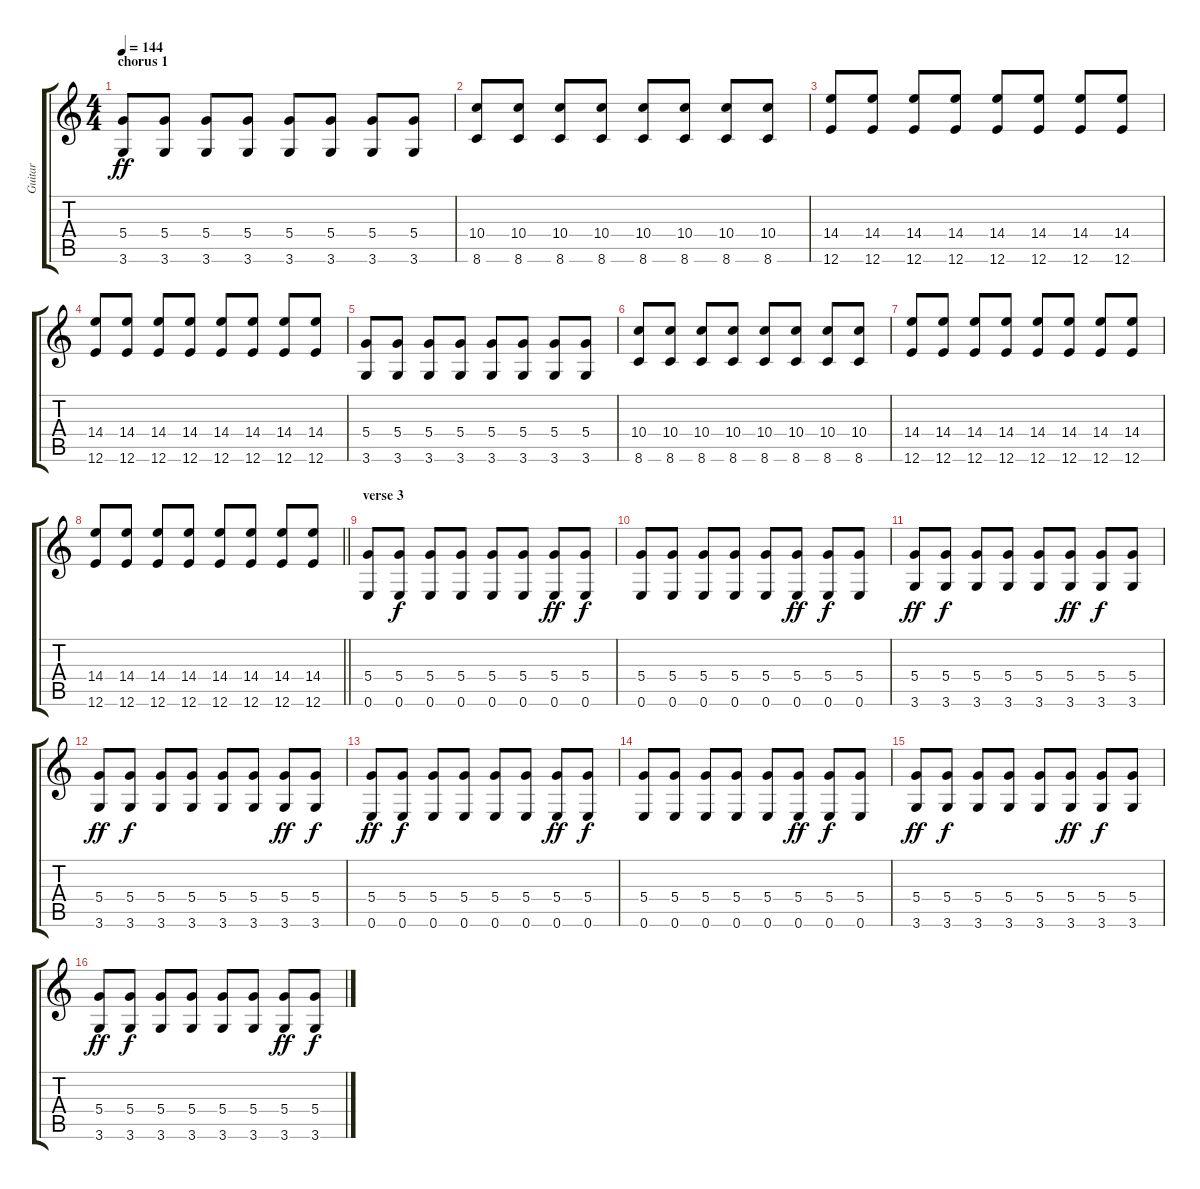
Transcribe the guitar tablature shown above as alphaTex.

\track ("Guitar" "Guitar") {instrument electricguitarmuted}
\staff {score tabs}
\tuning (E4 B3 G3 D3 A2 E2) {hide}
\ts (4 4)
\section ("" "chorus 1")
\tempo 144
\clef g2
\ks c
(5.4 3.6).8{dy ff} (5.4 3.6).8 (5.4 3.6).8 (5.4 3.6).8 (5.4 3.6).8 (5.4 3.6).8 (5.4 3.6).8 (5.4 3.6).8 |
(10.4 8.6).8 (10.4 8.6).8 (10.4 8.6).8 (10.4 8.6).8 (10.4 8.6).8 (10.4 8.6).8 (10.4 8.6).8 (10.4 8.6).8 |
(14.4 12.6).8 (14.4 12.6).8 (14.4 12.6).8 (14.4 12.6).8 (14.4 12.6).8 (14.4 12.6).8 (14.4 12.6).8 (14.4 12.6).8 |
(14.4 12.6).8 (14.4 12.6).8 (14.4 12.6).8 (14.4 12.6).8 (14.4 12.6).8 (14.4 12.6).8 (14.4 12.6).8 (14.4 12.6).8 |
(5.4 3.6).8 (5.4 3.6).8 (5.4 3.6).8 (5.4 3.6).8 (5.4 3.6).8 (5.4 3.6).8 (5.4 3.6).8 (5.4 3.6).8 |
(10.4 8.6).8 (10.4 8.6).8 (10.4 8.6).8 (10.4 8.6).8 (10.4 8.6).8 (10.4 8.6).8 (10.4 8.6).8 (10.4 8.6).8 |
(14.4 12.6).8 (14.4 12.6).8 (14.4 12.6).8 (14.4 12.6).8 (14.4 12.6).8 (14.4 12.6).8 (14.4 12.6).8 (14.4 12.6).8 |
\barLineRight lightlight
(14.4 12.6).8 (14.4 12.6).8 (14.4 12.6).8 (14.4 12.6).8 (14.4 12.6).8 (14.4 12.6).8 (14.4 12.6).8 (14.4 12.6).8 |
\section ("" "verse 3")
(5.4 0.6).8 (5.4 0.6).8{dy f} (5.4 0.6).8 (5.4 0.6).8 (5.4 0.6).8 (5.4 0.6).8 (5.4 0.6).8{dy ff} (5.4 0.6).8{dy f} |
(5.4 0.6).8 (5.4 0.6).8 (5.4 0.6).8 (5.4 0.6).8 (5.4 0.6).8 (5.4 0.6).8{dy ff} (5.4 0.6).8{dy f} (5.4 0.6).8 |
(5.4 3.6).8{dy ff} (5.4 3.6).8{dy f} (5.4 3.6).8 (5.4 3.6).8 (5.4 3.6).8 (5.4 3.6).8{dy ff} (5.4 3.6).8{dy f} (5.4 3.6).8 |
(5.4 3.6).8{dy ff} (5.4 3.6).8{dy f} (5.4 3.6).8 (5.4 3.6).8 (5.4 3.6).8 (5.4 3.6).8 (5.4 3.6).8{dy ff} (5.4 3.6).8{dy f} |
(5.4 0.6).8{dy ff} (5.4 0.6).8{dy f} (5.4 0.6).8 (5.4 0.6).8 (5.4 0.6).8 (5.4 0.6).8 (5.4 0.6).8{dy ff} (5.4 0.6).8{dy f} |
(5.4 0.6).8 (5.4 0.6).8 (5.4 0.6).8 (5.4 0.6).8 (5.4 0.6).8 (5.4 0.6).8{dy ff} (5.4 0.6).8{dy f} (5.4 0.6).8 |
(5.4 3.6).8{dy ff} (5.4 3.6).8{dy f} (5.4 3.6).8 (5.4 3.6).8 (5.4 3.6).8 (5.4 3.6).8{dy ff} (5.4 3.6).8{dy f} (5.4 3.6).8 |
(5.4 3.6).8{dy ff} (5.4 3.6).8{dy f} (5.4 3.6).8 (5.4 3.6).8 (5.4 3.6).8 (5.4 3.6).8 (5.4 3.6).8{dy ff} (5.4 3.6).8{dy f}
